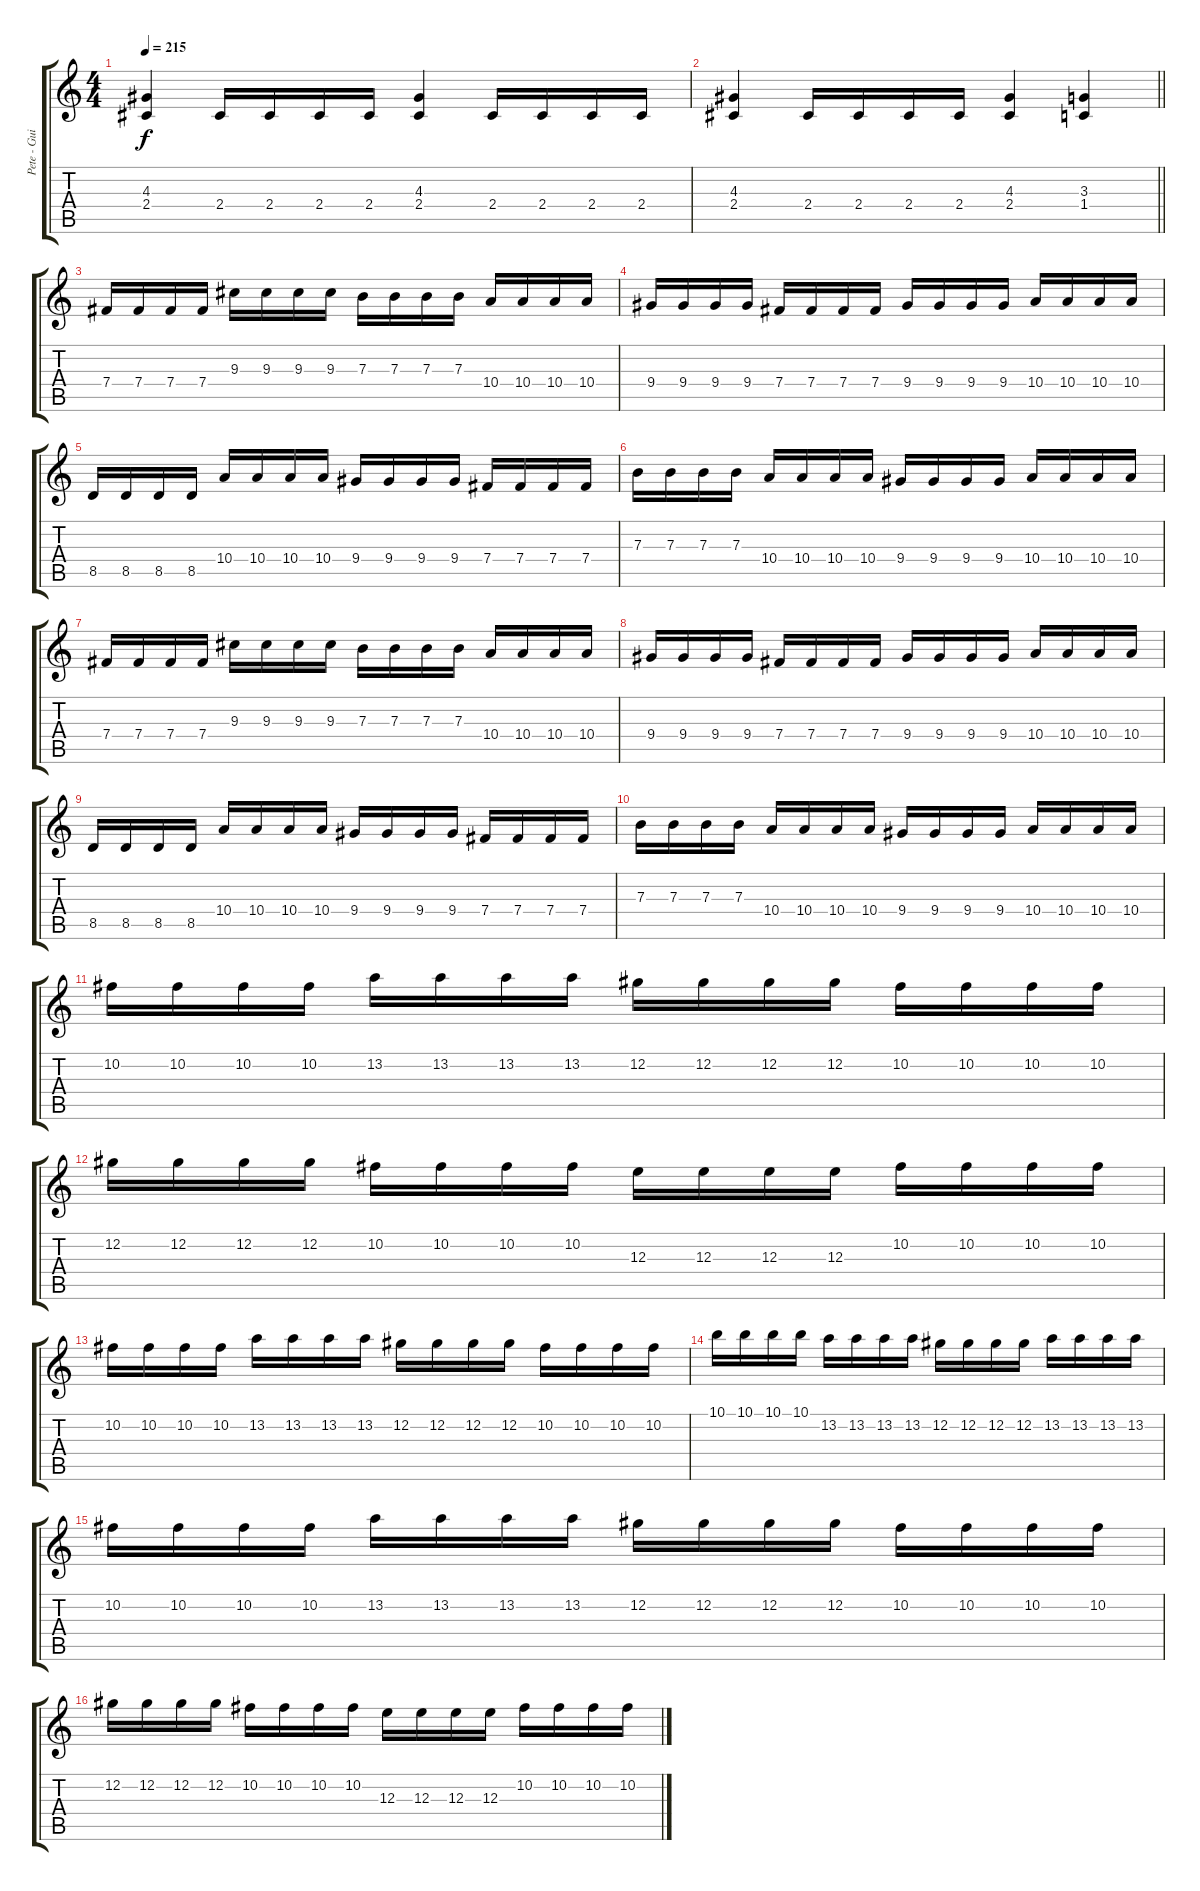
\track ("Pete - Guitar 1" "Pete - Gui") {instrument distortionguitar}
\staff {score tabs}
\tuning (Db4 Ab3 E3 B2 Gb2 Db2) {hide}
\ts (4 4)
\tempo 215
\clef g2
\ks c
(4.3 2.4).4{dy f} 2.4.16 2.4.16 2.4.16 2.4.16 (4.3 2.4).4 2.4.16 2.4.16 2.4.16 2.4.16 |
\barLineRight lightlight
(4.3 2.4).4 2.4.16 2.4.16 2.4.16 2.4.16 (4.3 2.4).4 (3.3 1.4).4 |
\section ("" "")
7.4.16 7.4.16 7.4.16 7.4.16 9.3.16 9.3.16 9.3.16 9.3.16 7.3.16 7.3.16 7.3.16 7.3.16 10.4.16 10.4.16 10.4.16 10.4.16 |
9.4.16 9.4.16 9.4.16 9.4.16 7.4.16 7.4.16 7.4.16 7.4.16 9.4.16 9.4.16 9.4.16 9.4.16 10.4.16 10.4.16 10.4.16 10.4.16 |
8.5.16 8.5.16 8.5.16 8.5.16 10.4.16 10.4.16 10.4.16 10.4.16 9.4.16 9.4.16 9.4.16 9.4.16 7.4.16 7.4.16 7.4.16 7.4.16 |
7.3.16 7.3.16 7.3.16 7.3.16 10.4.16 10.4.16 10.4.16 10.4.16 9.4.16 9.4.16 9.4.16 9.4.16 10.4.16 10.4.16 10.4.16 10.4.16 |
7.4.16 7.4.16 7.4.16 7.4.16 9.3.16 9.3.16 9.3.16 9.3.16 7.3.16 7.3.16 7.3.16 7.3.16 10.4.16 10.4.16 10.4.16 10.4.16 |
9.4.16 9.4.16 9.4.16 9.4.16 7.4.16 7.4.16 7.4.16 7.4.16 9.4.16 9.4.16 9.4.16 9.4.16 10.4.16 10.4.16 10.4.16 10.4.16 |
8.5.16 8.5.16 8.5.16 8.5.16 10.4.16 10.4.16 10.4.16 10.4.16 9.4.16 9.4.16 9.4.16 9.4.16 7.4.16 7.4.16 7.4.16 7.4.16 |
7.3.16 7.3.16 7.3.16 7.3.16 10.4.16 10.4.16 10.4.16 10.4.16 9.4.16 9.4.16 9.4.16 9.4.16 10.4.16 10.4.16 10.4.16 10.4.16 |
10.2.16 10.2.16 10.2.16 10.2.16 13.2.16 13.2.16 13.2.16 13.2.16 12.2.16 12.2.16 12.2.16 12.2.16 10.2.16 10.2.16 10.2.16 10.2.16 |
12.2.16 12.2.16 12.2.16 12.2.16 10.2.16 10.2.16 10.2.16 10.2.16 12.3.16 12.3.16 12.3.16 12.3.16 10.2.16 10.2.16 10.2.16 10.2.16 |
10.2.16 10.2.16 10.2.16 10.2.16 13.2.16 13.2.16 13.2.16 13.2.16 12.2.16 12.2.16 12.2.16 12.2.16 10.2.16 10.2.16 10.2.16 10.2.16 |
10.1.16 10.1.16 10.1.16 10.1.16 13.2.16 13.2.16 13.2.16 13.2.16 12.2.16 12.2.16 12.2.16 12.2.16 13.2.16 13.2.16 13.2.16 13.2.16 |
10.2.16 10.2.16 10.2.16 10.2.16 13.2.16 13.2.16 13.2.16 13.2.16 12.2.16 12.2.16 12.2.16 12.2.16 10.2.16 10.2.16 10.2.16 10.2.16 |
12.2.16 12.2.16 12.2.16 12.2.16 10.2.16 10.2.16 10.2.16 10.2.16 12.3.16 12.3.16 12.3.16 12.3.16 10.2.16 10.2.16 10.2.16 10.2.16
